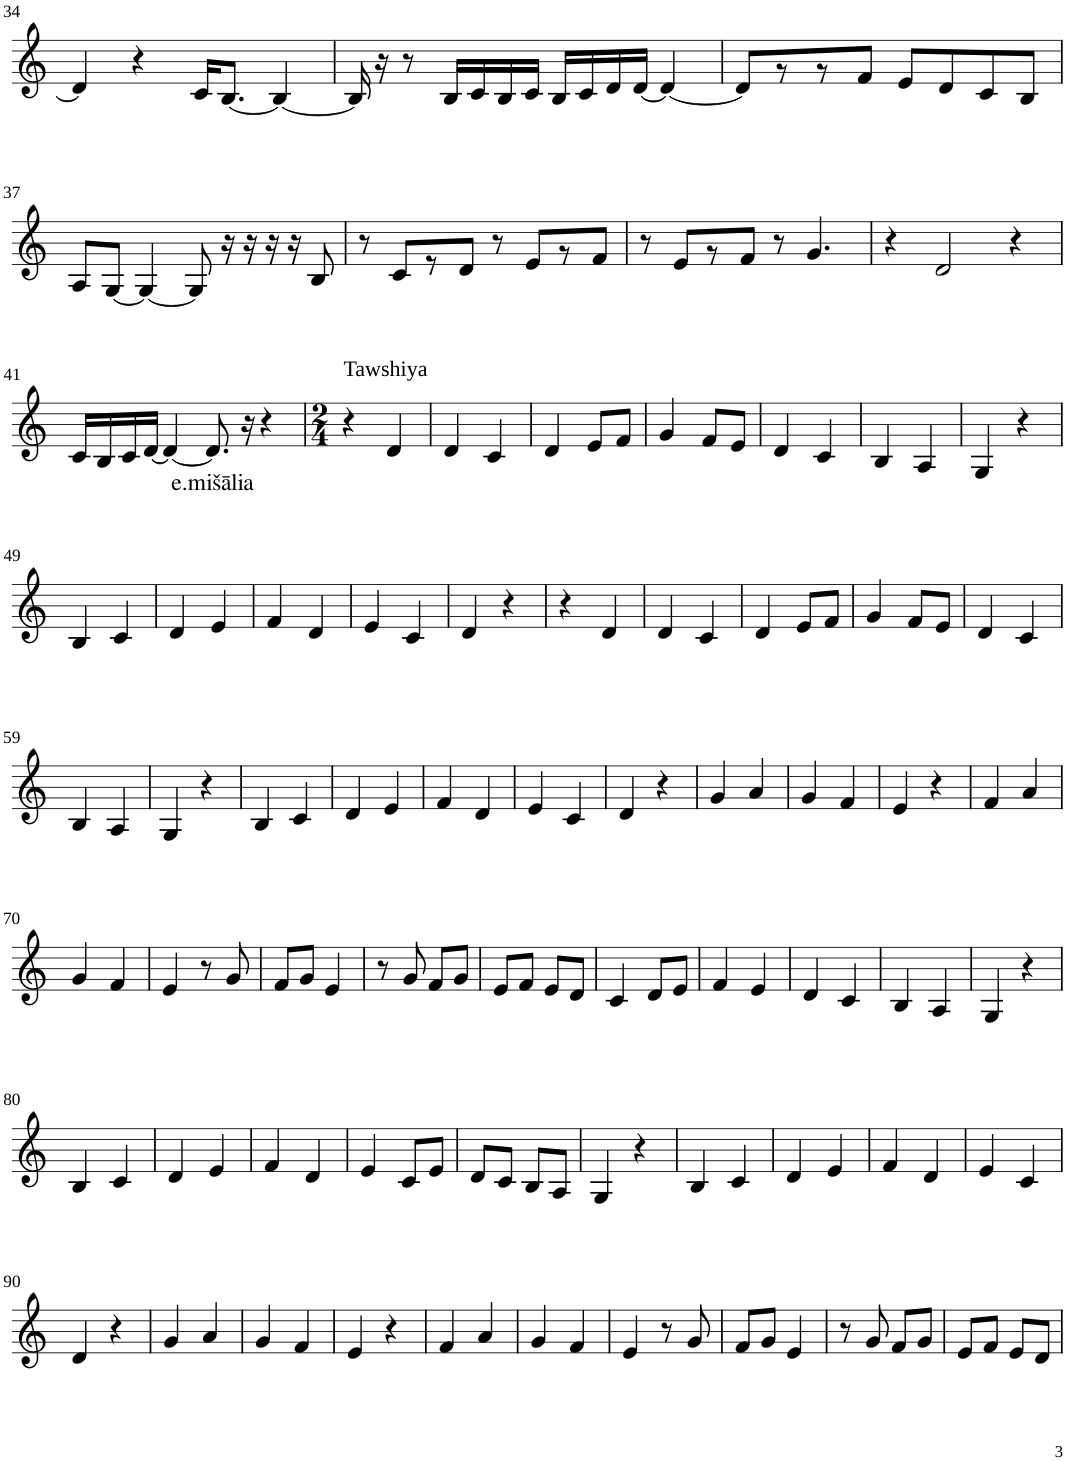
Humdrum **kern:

**kern	**text
*part1	*part1
*staff1	*staff1
*I"Violin	*
!!LO:PB:g=z
*clefG2	*
*k[]	*
*M4/4	*
=34	=34
4d/]	.
4r	.
16c/KL	.
[8.B/J	.
4B/_	.
=35	=35
16B/]	.
16r	.
8r	.
16B/LL	.
16c/	.
16B/	.
16c/JJ	.
16B/LL	.
16c/	.
16d/	.
[16d/JJ	.
4d/_	.
=36	=36
8d/L]	.
8r	.
8r	.
8f/J	.
8e/L	.
8d/	.
8c/	.
8B/J	.
!!LO:LB:g=z
=37	=37
8A/L	.
[8G/J	.
4G/_	.
8G/]	.
16r	.
16r	.
16r	.
16r	.
8B/	.
=38	=38
8r	.
8c/L	.
8r	.
8d/J	.
8r	.
8e/L	.
8r	.
8f/J	.
=39	=39
8r	.
8e/L	.
8r	.
8f/J	.
8r	.
4.g/	.
=40	=40
4r	.
2d/	.
4r	.
!!LO:LB:g=z
=41	=41
16c/LL	.
16B/	.
16c/	.
[16d/JJ	.
4d/_	.
!	!LO:LY:b
8.d/]	e.mišālia
16r	.
4r	.
=42	=42
*M2/4	*
!LO:TX:a:t=Tawshiya	!
4r	.
4d/	.
=43	=43
4d/	.
4c/	.
=44	=44
4d/	.
8e/L	.
8f/J	.
=45	=45
4g/	.
8f/L	.
8e/J	.
=46	=46
4d/	.
4c/	.
=47	=47
4B/	.
4A/	.
=48	=48
4G/	.
4r	.
!!LO:LB:g=z
=49	=49
4B/	.
4c/	.
=50	=50
4d/	.
4e/	.
=51	=51
4f/	.
4d/	.
=52	=52
4e/	.
4c/	.
=53	=53
4d/	.
4r	.
=54	=54
4r	.
4d/	.
=55	=55
4d/	.
4c/	.
=56	=56
4d/	.
8e/L	.
8f/J	.
=57	=57
4g/	.
8f/L	.
8e/J	.
=58	=58
4d/	.
4c/	.
!!LO:LB:g=z
=59	=59
4B/	.
4A/	.
=60	=60
4G/	.
4r	.
=61	=61
4B/	.
4c/	.
=62	=62
4d/	.
4e/	.
=63	=63
4f/	.
4d/	.
=64	=64
4e/	.
4c/	.
=65	=65
4d/	.
4r	.
=66	=66
4g/	.
4a/	.
=67	=67
4g/	.
4f/	.
=68	=68
4e/	.
4r	.
=69	=69
4f/	.
4a/	.
!!LO:LB:g=z
=70	=70
4g/	.
4f/	.
=71	=71
4e/	.
8r	.
8g/	.
=72	=72
8f/L	.
8g/J	.
4e/	.
=73	=73
8r	.
8g/	.
8f/L	.
8g/J	.
=74	=74
8e/L	.
8f/J	.
8e/L	.
8d/J	.
=75	=75
4c/	.
8d/L	.
8e/J	.
=76	=76
4f/	.
4e/	.
=77	=77
4d/	.
4c/	.
=78	=78
4B/	.
4A/	.
=79	=79
4G/	.
4r	.
!!LO:LB:g=z
=80	=80
4B/	.
4c/	.
=81	=81
4d/	.
4e/	.
=82	=82
4f/	.
4d/	.
=83	=83
4e/	.
8c/L	.
8e/J	.
=84	=84
8d/L	.
8c/J	.
8B/L	.
8A/J	.
=85	=85
4G/	.
4r	.
=86	=86
4B/	.
4c/	.
=87	=87
4d/	.
4e/	.
=88	=88
4f/	.
4d/	.
=89	=89
4e/	.
4c/	.
!!LO:LB:g=z
=90	=90
4d/	.
4r	.
=91	=91
4g/	.
4a/	.
=92	=92
4g/	.
4f/	.
=93	=93
4e/	.
4r	.
=94	=94
4f/	.
4a/	.
=95	=95
4g/	.
4f/	.
=96	=96
4e/	.
8r	.
8g/	.
=97	=97
8f/L	.
8g/J	.
4e/	.
=98	=98
8r	.
8g/	.
8f/L	.
8g/J	.
=99	=99
8e/L	.
8f/J	.
8e/L	.
8d/J	.
=	=
*-	*-
